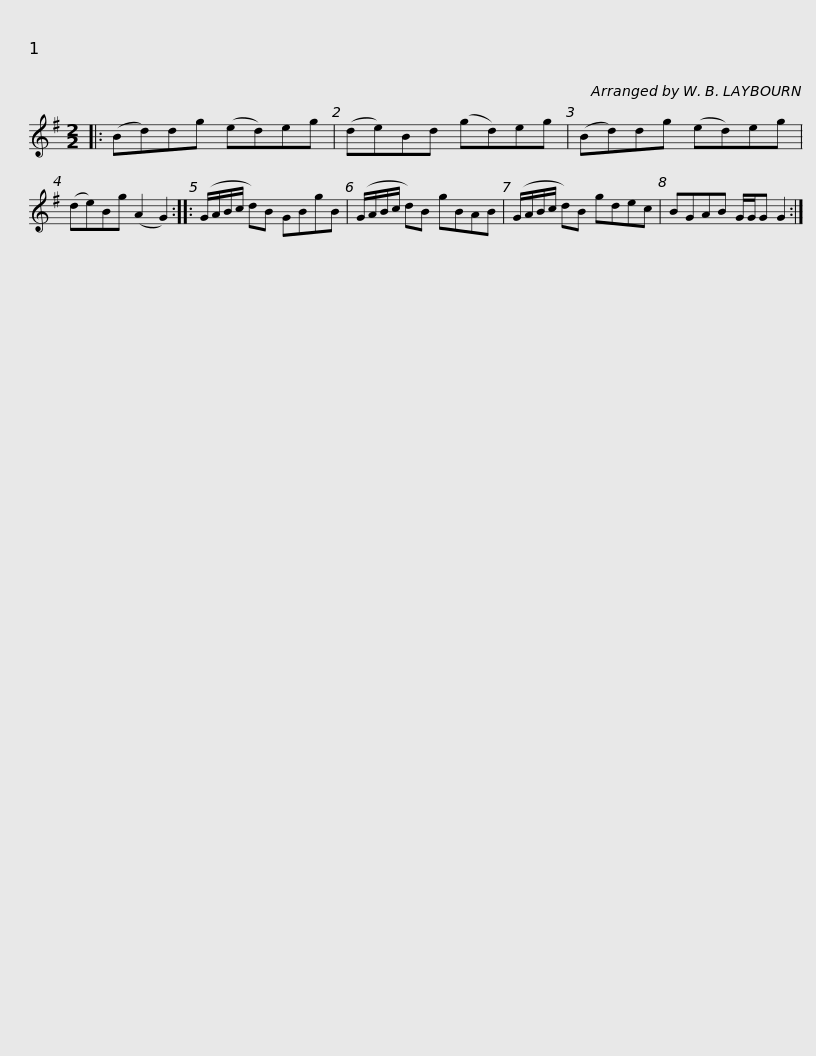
X:1
L:1/8
M:2/2
I:linebreak $
K:G
V:1 treble
V:1
|: (Bd)dg (ed)eg | (de)Bd (gd)eg | (Bd)dg (ed)eg | (de)Bg (A2 G2) :: (G/A/B/c/ d)B GBgB |$ %5
 (G/A/B/c/ d)B gBAB | (G/A/B/c/ d)B gdec | BGAB G/G/G G2 :| %8
